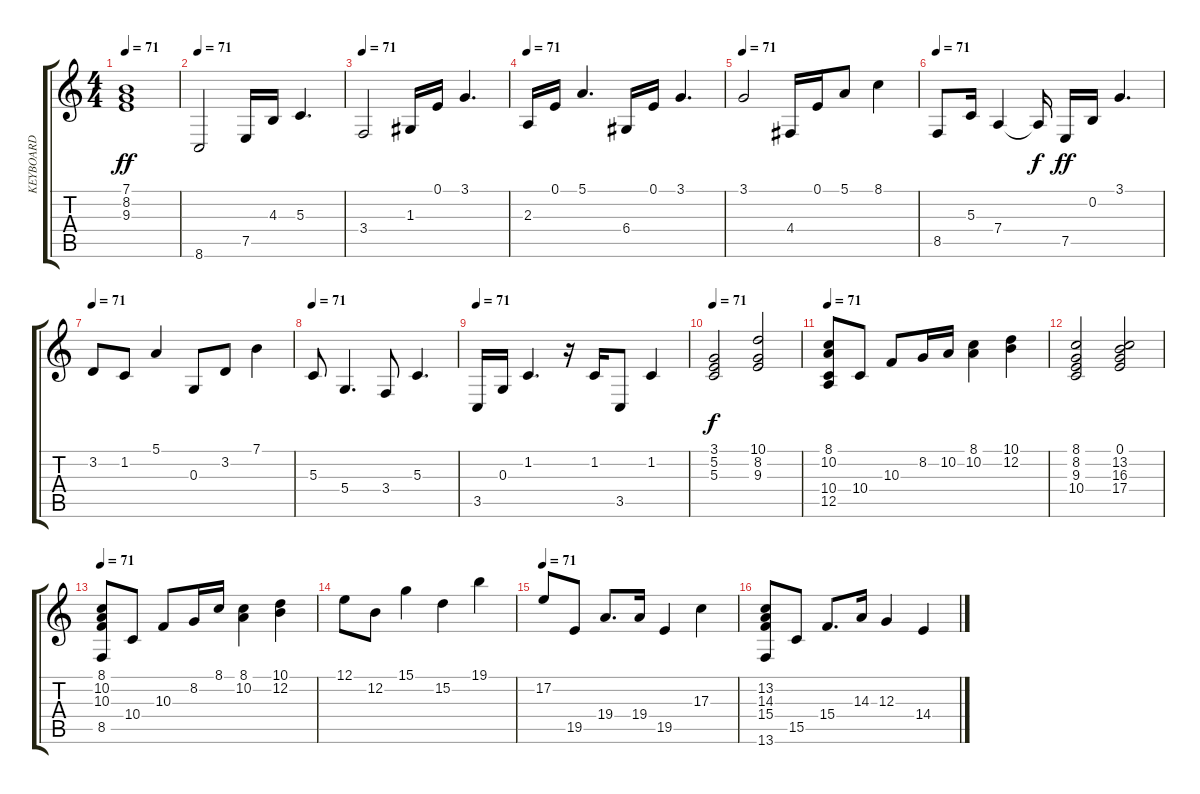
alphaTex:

\track ("KEYBOARD" "KEYBOARD") {instrument seashore}
\staff {score tabs}
\tuning (E4 B3 G3 D3 A2 E2) {hide}
\ts (4 4)
\tempo 71
\clef g2
\ks c
(7.1 8.2 9.3).1{dy ff instrument seashore} |
\tempo 71
8.6.2{volume 13 instrument electricpiano2} 7.5.16 4.3.16 5.3.4{d} |
\tempo 71
3.4.2 1.3.16 0.1.16 3.1.4{d} |
\tempo 71
2.3.16 0.1.16 5.1.4{d} 6.4.16 0.1.16 3.1.4{d} |
\tempo 71
3.1.2 4.4.16 0.1.16 5.1.8 8.1.4 |
\tempo 71
8.5.8 5.3.16 7.4.4 7.4{t}.16{dy f} 7.5.16{dy ff} 0.2.16 3.1.4{d} |
\tempo 71
3.2.8 1.2.8 5.1.4 0.3.8 3.2.8 7.1.4 |
\tempo 71
5.3.8 5.4.4{d} 3.4.8 5.3.4{d} |
\tempo 71
3.5.16 0.3.16 1.2.4{d} r.16 1.2.16 3.5.8 1.2.4 |
\tempo 71
(3.1 5.2 5.3).2{dy f} (10.1 8.2 9.3).2 |
\tempo 71
(8.1 10.2 10.4 12.5).8 10.4.8 10.3.8 8.2.16 10.2.16 (8.1 10.2).4 (10.1 12.2).4 |
(8.1 8.2 9.3 10.4).2 (0.1 13.2 16.3 17.4).2 |
\tempo 71
(8.1 10.2 10.3 8.5).8 10.4.8 10.3.8 8.2.16 8.1.16 (8.1 10.2).4 (10.1 12.2).4{txt ""} |
12.1.8 12.2.8 15.1.4 15.2.4 19.1.4 |
\tempo 71
17.2.8 19.5.8 19.4.8{d} 19.4.16 19.5.4 17.3.4 |
(13.2 14.3 15.4 13.6).8 15.5.8 15.4.8{d} 14.3.16 12.3.4 14.4.4
